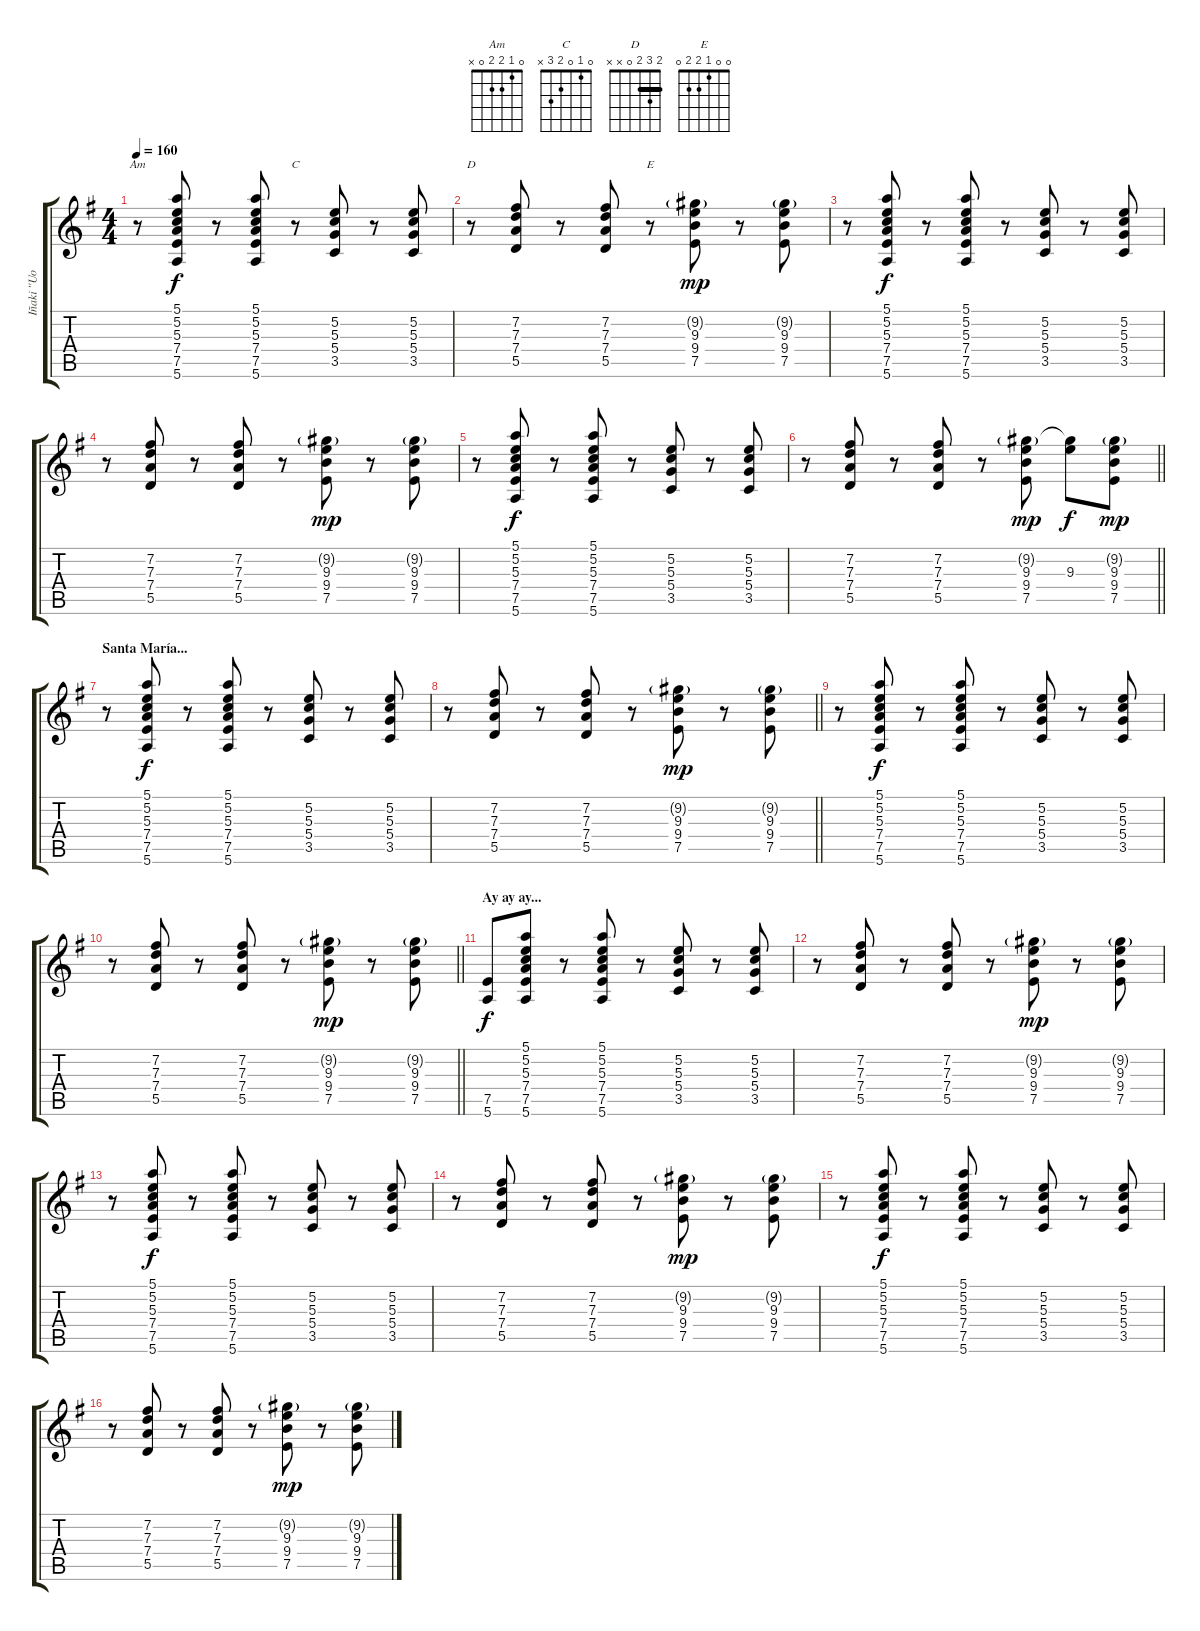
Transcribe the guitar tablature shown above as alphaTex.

\track ("Iñaki ''Uoho'' Antón - Guitarra" "Iñaki ''Uo") {instrument distortionguitar}
\staff {score tabs}
\tuning (E4 B3 G3 D3 A2 E2) {hide}
\chord ("Am" 0 1 2 2 0 x)
\chord ("C" 0 1 0 2 3 x)
\chord ("D" 2 3 2 0 x x) {barre 2}
\chord ("E" 0 0 1 2 2 0)
\ts (4 4)
\section ("" "")
\tempo 160
\clef g2
\ks eminor
r.8{ch "Am" dy f instrument distortionguitar} (5.1 5.2 5.3 7.4 7.5 5.6).8 r.8 (5.1 5.2 5.3 7.4 7.5 5.6).8 r.8{ch "C"} (5.2 5.3 5.4 3.5).8 r.8 (5.2 5.3 5.4 3.5).8 |
r.8{ch "D"} (7.2 7.3 7.4 5.5).8 r.8 (7.2 7.3 7.4 5.5).8 r.8{ch "E"} (9.2{g} 9.3 9.4 7.5).8{dy mp} r.8 (9.2{g} 9.3 9.4 7.5).8 |
r.8 (5.1 5.2 5.3 7.4 7.5 5.6).8{dy f} r.8 (5.1 5.2 5.3 7.4 7.5 5.6).8 r.8 (5.2 5.3 5.4 3.5).8 r.8 (5.2 5.3 5.4 3.5).8 |
r.8 (7.2 7.3 7.4 5.5).8 r.8 (7.2 7.3 7.4 5.5).8 r.8 (9.2{g} 9.3 9.4 7.5).8{dy mp} r.8 (9.2{g} 9.3 9.4 7.5).8 |
r.8 (5.1 5.2 5.3 7.4 7.5 5.6).8{dy f} r.8 (5.1 5.2 5.3 7.4 7.5 5.6).8 r.8 (5.2 5.3 5.4 3.5).8 r.8 (5.2 5.3 5.4 3.5).8 |
\barLineRight lightlight
r.8 (7.2 7.3 7.4 5.5).8 r.8 (7.2 7.3 7.4 5.5).8 r.8 (9.2{g} 9.3 9.4 7.5).8{dy mp} (9.2{t} 9.3).8{dy f} (9.2{g} 9.3 9.4 7.5).8{dy mp} |
\section ("" "Santa María...")
r.8 (5.1 5.2 5.3 7.4 7.5 5.6).8{dy f} r.8 (5.1 5.2 5.3 7.4 7.5 5.6).8 r.8 (5.2 5.3 5.4 3.5).8 r.8 (5.2 5.3 5.4 3.5).8 |
\barLineRight lightlight
r.8 (7.2 7.3 7.4 5.5).8 r.8 (7.2 7.3 7.4 5.5).8 r.8 (9.2{g} 9.3 9.4 7.5).8{dy mp} r.8 (9.2{g} 9.3 9.4 7.5).8 |
r.8 (5.1 5.2 5.3 7.4 7.5 5.6).8{dy f} r.8 (5.1 5.2 5.3 7.4 7.5 5.6).8 r.8 (5.2 5.3 5.4 3.5).8 r.8 (5.2 5.3 5.4 3.5).8 |
\barLineRight lightlight
r.8 (7.2 7.3 7.4 5.5).8 r.8 (7.2 7.3 7.4 5.5).8 r.8 (9.2{g} 9.3 9.4 7.5).8{dy mp} r.8 (9.2{g} 9.3 9.4 7.5).8 |
\section ("" "Ay ay ay...")
(7.5 5.6).8{dy f} (5.1 5.2 5.3 7.4 7.5 5.6).8 r.8 (5.1 5.2 5.3 7.4 7.5 5.6).8 r.8 (5.2 5.3 5.4 3.5).8 r.8 (5.2 5.3 5.4 3.5).8 |
r.8 (7.2 7.3 7.4 5.5).8 r.8 (7.2 7.3 7.4 5.5).8 r.8 (9.2{g} 9.3 9.4 7.5).8{dy mp} r.8 (9.2{g} 9.3 9.4 7.5).8 |
r.8 (5.1 5.2 5.3 7.4 7.5 5.6).8{dy f} r.8 (5.1 5.2 5.3 7.4 7.5 5.6).8 r.8 (5.2 5.3 5.4 3.5).8 r.8 (5.2 5.3 5.4 3.5).8 |
r.8 (7.2 7.3 7.4 5.5).8 r.8 (7.2 7.3 7.4 5.5).8 r.8 (9.2{g} 9.3 9.4 7.5).8{dy mp} r.8 (9.2{g} 9.3 9.4 7.5).8 |
r.8 (5.1 5.2 5.3 7.4 7.5 5.6).8{dy f} r.8 (5.1 5.2 5.3 7.4 7.5 5.6).8 r.8 (5.2 5.3 5.4 3.5).8 r.8 (5.2 5.3 5.4 3.5).8 |
r.8 (7.2 7.3 7.4 5.5).8 r.8 (7.2 7.3 7.4 5.5).8 r.8 (9.2{g} 9.3 9.4 7.5).8{dy mp} r.8 (9.2{g} 9.3 9.4 7.5).8
